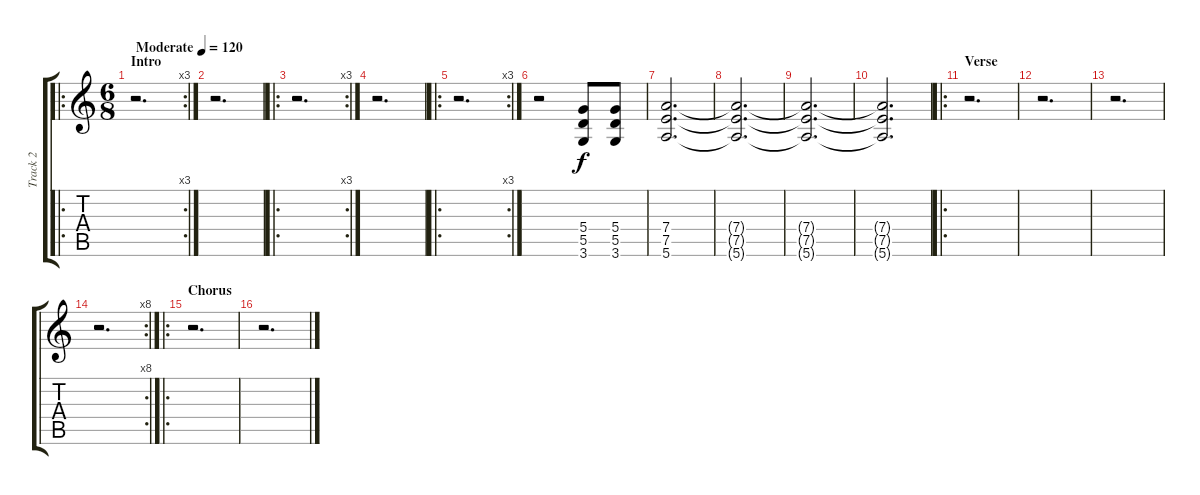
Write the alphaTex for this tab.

\track ("Track 2" "Track 2") {instrument distortionguitar}
\staff {score tabs}
\tuning (E4 B3 G3 D3 A2 E2) {hide}
\ro
\rc 3
\ts (6 8)
\section ("" "Intro")
\tempo (120 "Moderate")
\clef g2
\ks c
r.2{d dy f instrument distortionguitar} |
r.2{d} |
\ro
\rc 3
r.2{d} |
r.2{d} |
\ro
\rc 3
r.2{d} |
r.2 (5.4 5.5 3.6).8 (5.4 5.5 3.6).8 |
(7.4 7.5 5.6).2{d} |
(7.4{t} 7.5{t} 5.6{t}).2{d} |
(7.4{t} 7.5{t} 5.6{t}).2{d} |
(7.4{t} 7.5{t} 5.6{t}).2{d} |
\ro
\section ("" "Verse")
r.2{d} |
r.2{d} |
r.2{d} |
\rc 8
r.2{d} |
\ro
\section ("" "Chorus")
r.2{d} |
r.2{d}
